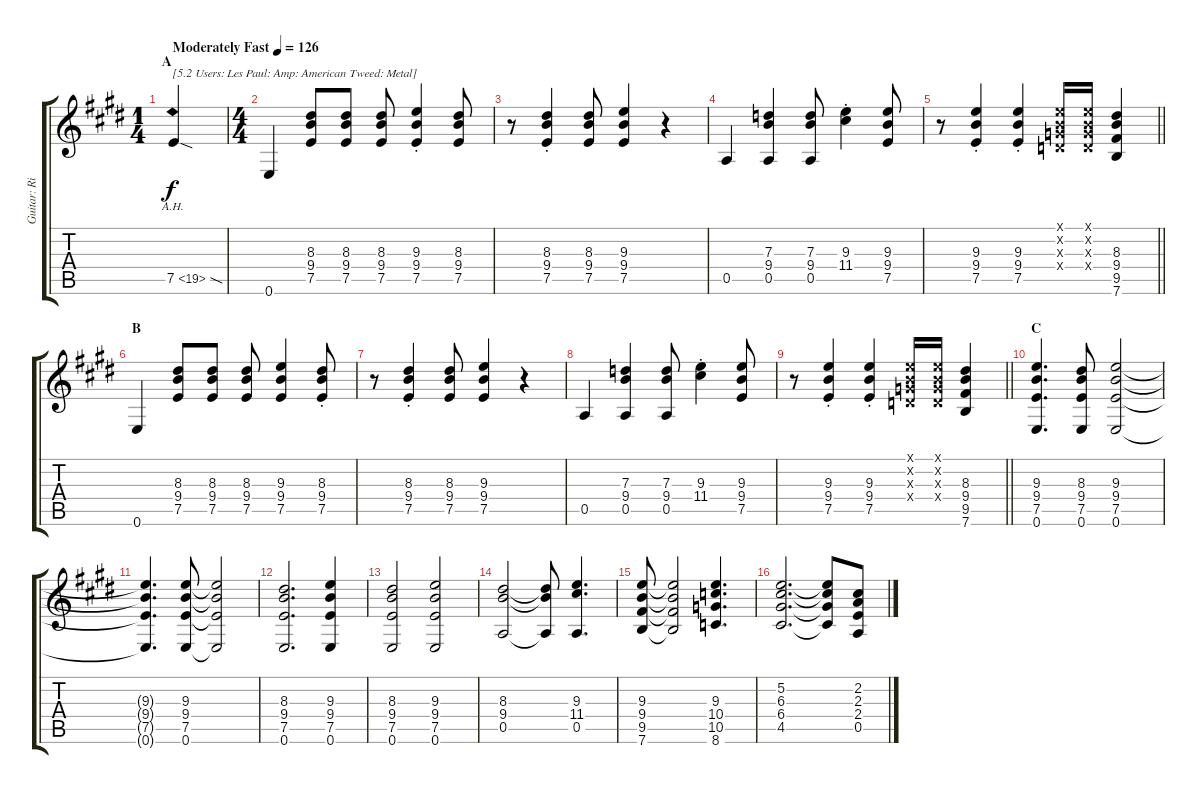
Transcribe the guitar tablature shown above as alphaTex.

\track ("Guitar: Rik" "Guitar: Ri") {instrument distortionguitar}
\staff {score tabs}
\tuning (E4 B3 G3 D3 A2 E2) {hide}
\ts (1 4)
\section ("" "A")
\tempo (126 "Moderately Fast")
\clef g2
\ks e
7.5{ah 12 sod}.4{txt "[5.2 Users: Les Paul: Amp: American Tweed: Metal]" dy f instrument distortionguitar} |
\ts (4 4)
0.6.4 (8.3 9.4 7.5).8 (8.3 9.4 7.5).8 (8.3 9.4 7.5).8 (9.3{st} 9.4{st} 7.5{st}).4 (8.3 9.4 7.5).8 |
r.8 (8.3{st} 9.4{st} 7.5{st}).4 (8.3 9.4 7.5).8 (9.3 9.4 7.5).4 r.4 |
0.5.4 (7.3 9.4 0.5).4 (7.3 9.4 0.5).8 (9.3{st} 11.4{st}).4 (9.3 9.4 7.5).8 |
\barLineRight lightlight
r.8 (9.3{st} 9.4{st} 7.5{st}).4 (9.3{st} 9.4{st} 7.5{st}).4 (0.1{x} 0.2{x} 0.3{x} 0.4{x}).16 (0.1{x} 0.2{x} 0.3{x} 0.4{x}).16 (8.3 9.4 9.5 7.6).4 |
\section ("" "B")
0.6.4 (8.3 9.4 7.5).8 (8.3 9.4 7.5).8 (8.3 9.4 7.5).8 (9.3 9.4 7.5).4 (8.3{st} 9.4{st} 7.5{st}).8 |
r.8 (8.3{st} 9.4{st} 7.5{st}).4 (8.3 9.4 7.5).8 (9.3 9.4 7.5).4 r.4 |
0.5.4 (7.3 9.4 0.5).4 (7.3 9.4 0.5).8 (9.3{st} 11.4{st}).4 (9.3 9.4 7.5).8 |
\barLineRight lightlight
r.8 (9.3{st} 9.4{st} 7.5{st}).4 (9.3{st} 9.4{st} 7.5{st}).4 (0.1{x} 0.2{x} 0.3{x} 0.4{x}).16 (0.1{x} 0.2{x} 0.3{x} 0.4{x}).16 (8.3 9.4 9.5 7.6).4 |
\section ("" "C")
(9.3 9.4 7.5 0.6).4{d} (8.3 9.4 7.5 0.6).8 (9.3 9.4 7.5 0.6).2 |
(9.3{t} 9.4{t} 7.5{t} 0.6{t}).4{d} (9.3 9.4 7.5 0.6).8 (9.3{t} 9.4{t} 7.5{t} 0.6{t}).2 |
(8.3 9.4 7.5 0.6).2{d} (9.3 9.4 7.5 0.6).4 |
(8.3 9.4 7.5 0.6).2 (9.3 9.4 7.5 0.6).2 |
(8.3 9.4 0.5).2 (8.3{t} 9.4{t} 0.5{t}).8 (9.3 11.4 0.5).4{d} |
(9.3 9.4 9.5 7.6).8 (9.3{t} 9.4{t} 9.5{t} 7.6{t}).2 (9.3 10.4 10.5 8.6).4{d} |
(5.2 6.3 6.4 4.5).2{d} (5.2{t} 6.3{t} 6.4{t} 4.5{t}).8 (2.2 2.3 2.4 0.5).8
